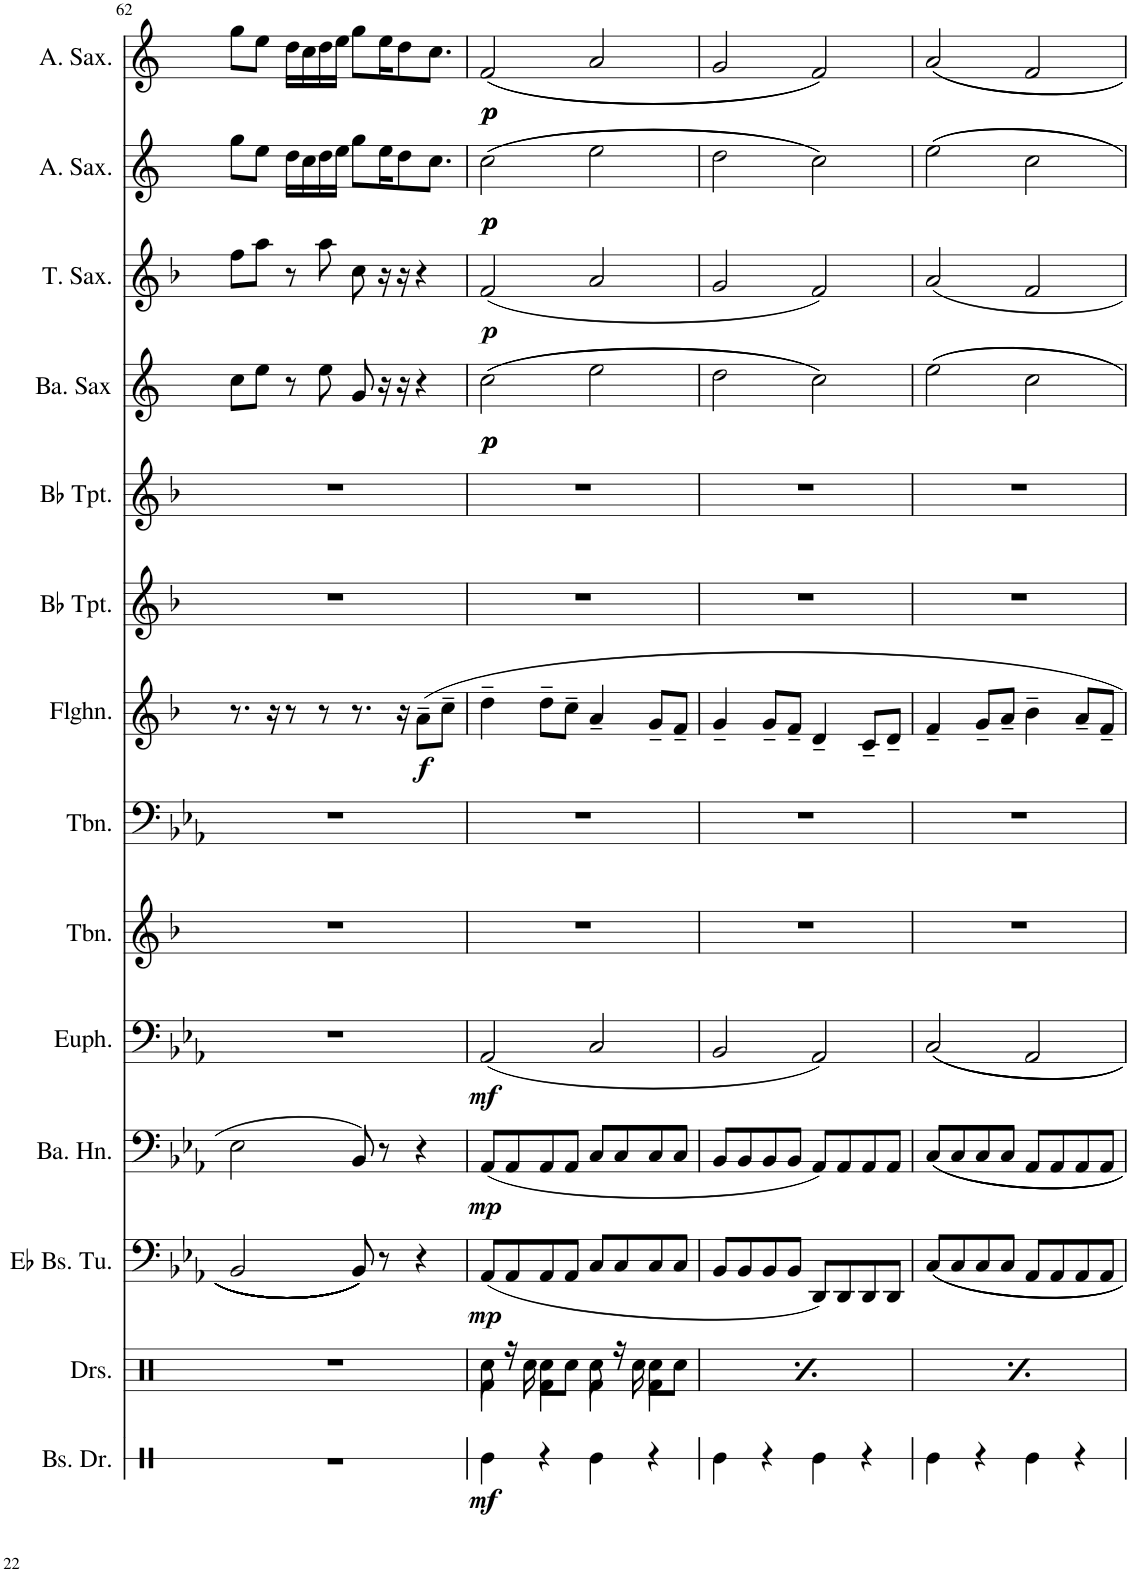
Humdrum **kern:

**kern	**dynam	**kern	**kern	**dynam	**kern	**dynam	**kern	**dynam	**kern	**kern	**kern	**dynam	**kern	**kern	**kern	**dynam	**kern	**dynam	**kern	**dynam	**kern	**dynam
*part14	*part14	*part13	*part12	*part12	*part11	*part11	*part10	*part10	*part9	*part8	*part7	*part7	*part6	*part5	*part4	*part4	*part3	*part3	*part2	*part2	*part1	*part1
*staff14	*staff14	*staff13	*staff12	*staff12	*staff11	*staff11	*staff10	*staff10	*staff9	*staff8	*staff7	*staff7	*staff6	*staff5	*staff4	*staff4	*staff3	*staff3	*staff2	*staff2	*staff1	*staff1
*I"Bas-drum	*	*I"Drumset	*I"Bas-tuba in Eb	*	*I"Bariton-hoorn	*	*I"Euphonium	*	*I"Trombone	*I"Trombone	*I"Flügelhorn	*	*I"Trompet in Bb	*I"Trompet in Bb	*I"Bariton-saxofoon	*	*I"Tenor-saxofoon	*	*I"Alt-saxofoon	*	*I"Alt-saxofoon	*
*I'Bs. Dr.	*	*I'Drs.	*	*	*I'Ba. Hn.	*	*I'Euph.	*	*I'Tbn.	*I'Tbn.	*I'Flghn.	*	*	*	*I'Ba. Sax	*	*I'T. Sax.	*	*I'A. Sax.	*	*I'A. Sax.	*
!!LO:PB:g=z
*clefX	*	*clefX	*clefF4	*	*clefF4	*	*clefF4	*	*clefG2	*clefF4	*clefG2	*	*clefG2	*clefG2	*clefG2	*	*clefG2	*	*clefG2	*	*clefG2	*
*	*	*	*	*	*Trd4c7	*	*	*	*Trd8c14	*	*Trd1c2	*	*Trd1c2	*Trd1c2	*Trd12c21	*	*Trd8c14	*	*Trd5c9	*	*Trd5c9	*
*k[]	*	*k[]	*k[b-e-a-]	*	*k[b-e-a-]	*	*k[b-e-a-]	*	*k[b-]	*k[b-e-a-]	*k[b-]	*	*k[b-]	*k[b-]	*k[]	*	*k[b-]	*	*k[]	*	*k[]	*
*M4/4	*	*M4/4	*M4/4	*	*M4/4	*	*M4/4	*	*M4/4	*M4/4	*M4/4	*	*M4/4	*M4/4	*M4/4	*	*M4/4	*	*M4/4	*	*M4/4	*
=62	=62	=62	=62	=62	=62	=62	=62	=62	=62	=62	=62	=62	=62	=62	=62	=62	=62	=62	=62	=62	=62	=62
1r	.	1r	2BB-/	.	2E-\	.	1r	.	1r	1r	8.r	.	1r	1r	8cc\L	.	8ff\L	.	8gg\L	.	8gg\L	.
.	.	.	.	.	.	.	.	.	.	.	.	.	.	.	8ee\J	.	8aa\J	.	8ee\J	.	8ee\J	.
.	.	.	.	.	.	.	.	.	.	.	16r	.	.	.	.	.	.	.	.	.	.	.
.	.	.	.	.	.	.	.	.	.	.	8r	.	.	.	8r	.	8r	.	16dd\LL	.	16dd\LL	.
.	.	.	.	.	.	.	.	.	.	.	.	.	.	.	.	.	.	.	16cc\	.	16cc\	.
.	.	.	.	.	.	.	.	.	.	.	8r	.	.	.	8ee\	.	8aa\	.	16dd\	.	16dd\	.
.	.	.	.	.	.	.	.	.	.	.	.	.	.	.	.	.	.	.	16ee\JJ	.	16ee\JJ	.
.	.	.	((8BB-/	.	8BB-/	.	.	.	.	.	8.r	.	.	.	8g/	.	8cc\	.	8gg\L	.	8gg\L	.
.	.	.	8r	.	8r	.	.	.	.	.	.	.	.	.	16r	.	16r	.	16ee\K	.	16ee\K	.
.	.	.	.	.	.	.	.	.	.	.	16r	.	.	.	16r	.	16r	.	8dd\	.	8dd\	.
!	!	!	!	!	!	!	!	!	!	!	!	!LO:DY:b	!	!	!	!	!	!	!	!	!	!
.	.	.	4r	.	4r	.	.	.	.	.	8a~\L	f	.	.	4r	.	4r	.	.	.	.	.
.	.	.	.	.	.	.	.	.	.	.	.	.	.	.	.	.	.	.	8.cc\J	.	8.cc\J	.
.	.	.	.	.	.	.	.	.	.	.	8cc~\J	.	.	.	.	.	.	.	.	.	.	.
=63	=63	=63	=63	=63	=63	=63	=63	=63	=63	=63	=63	=63	=63	=63	=63	=63	=63	=63	=63	=63	=63	=63
*	*	*^	*	*	*	*	*	*	*	*	*	*	*	*	*	*	*	*	*	*	*	*
!	!LO:DY:b	!	!	!	!LO:DY:b	!	!LO:DY:b	!	!LO:DY:b	!	!	!	!	!	!	!	!LO:DY:b	!	!	!	!	!	!
!	!	!	!	!	!	!	!	!	!	!	!	!	!	!	!	!	!LO:DY:n=1:b	!	!LO:DY:b	!	!LO:DY:b	!	!
!	!	!	!	!	!	!	!	!	!	!	!	!	!	!	!	!	!	!	!	!	!LO:DY:n=1:b	!	!LO:DY:b
!	!	!	!	!	!	!	!	!	!	!	!	!	!	!	!	!	!	!	!	!	!	!	!LO:DY:n=1:b
4Re\	mf	8Rcc\	4Rf\	8AA-/L	mp	(8AA-/L	mp	(2AA-/	mf	1r	1r	4dd~\	.	1r	1r	((2cc\	p p	(2f/	p	((2cc\	p p	((2f/	p p
.	.	16r	.	8AA-/	.	8AA-/	.	.	.	.	.	.	.	.	.	.	.	.	.	.	.	.	.
.	.	16Rcc\	.	.	.	.	.	.	.	.	.	.	.	.	.	.	.	.	.	.	.	.	.
4r	.	8Rcc\L	4Rf\	8AA-/	.	8AA-/	.	.	.	.	.	8dd~\L	.	.	.	.	.	.	.	.	.	.	.
.	.	8Rcc\J	.	8AA-/J	.	8AA-/J	.	.	.	.	.	8cc~\J	.	.	.	.	.	.	.	.	.	.	.
4Re\	.	8Rcc\	4Rf\	8C/L	.	8C/L	.	2C/	.	.	.	4a~/	.	.	.	2ee\	.	2a/	.	2ee\	.	2a/	.
.	.	16r	.	8C/	.	8C/	.	.	.	.	.	.	.	.	.	.	.	.	.	.	.	.	.
.	.	16Rcc\	.	.	.	.	.	.	.	.	.	.	.	.	.	.	.	.	.	.	.	.	.
4r	.	8Rcc\L	4Rf\	8C/	.	8C/	.	.	.	.	.	8g~/L	.	.	.	.	.	.	.	.	.	.	.
.	.	8Rcc\J	.	8C/J	.	8C/J	.	.	.	.	.	8f~/J	.	.	.	.	.	.	.	.	.	.	.
=64	=64	=64	=64	=64	=64	=64	=64	=64	=64	=64	=64	=64	=64	=64	=64	=64	=64	=64	=64	=64	=64	=64	=64
4Re\	.	8Rcc\	4Rf\	8BB-/L	.	8BB-/L	.	2BB-/	.	1r	1r	4g~/	.	1r	1r	2dd\	.	2g/	.	2dd\	.	2g/	.
.	.	16r	.	8BB-/	.	8BB-/	.	.	.	.	.	.	.	.	.	.	.	.	.	.	.	.	.
.	.	16Rcc\	.	.	.	.	.	.	.	.	.	.	.	.	.	.	.	.	.	.	.	.	.
4r	.	8Rcc\L	4Rf\	8BB-/	.	8BB-/	.	.	.	.	.	8g~/L	.	.	.	.	.	.	.	.	.	.	.
.	.	8Rcc\J	.	8BB-/J	.	8BB-/J	.	.	.	.	.	8f~/J	.	.	.	.	.	.	.	.	.	.	.
4Re\	.	8Rcc\	4Rf\	8DD/L	.	8AA-/L)	.	2AA-/)	.	.	.	4d~/	.	.	.	2cc\))	.	2f/)	.	2cc\))	.	2f/))	.
.	.	16r	.	8DD/	.	8AA-/	.	.	.	.	.	.	.	.	.	.	.	.	.	.	.	.	.
.	.	16Rcc\	.	.	.	.	.	.	.	.	.	.	.	.	.	.	.	.	.	.	.	.	.
4r	.	8Rcc\L	4Rf\	8DD/	.	8AA-/	.	.	.	.	.	8c~/L	.	.	.	.	.	.	.	.	.	.	.
.	.	8Rcc\J	.	8DD/J	.	8AA-/J	.	.	.	.	.	8d~/J	.	.	.	.	.	.	.	.	.	.	.
=65	=65	=65	=65	=65	=65	=65	=65	=65	=65	=65	=65	=65	=65	=65	=65	=65	=65	=65	=65	=65	=65	=65	=65
4Re\	.	8Rcc\	4Rf\	8C/L	.	8C/L	.	2C/	.	1r	1r	4f~/	.	1r	1r	2ee\	.	2a/	.	2ee\	.	2a/	.
.	.	16r	.	8C/	.	8C/	.	.	.	.	.	.	.	.	.	.	.	.	.	.	.	.	.
.	.	16Rcc\	.	.	.	.	.	.	.	.	.	.	.	.	.	.	.	.	.	.	.	.	.
4r	.	8Rcc\L	4Rf\	8C/	.	8C/	.	.	.	.	.	8g~/L	.	.	.	.	.	.	.	.	.	.	.
.	.	8Rcc\J	.	8C/J	.	8C/J	.	.	.	.	.	8a~/J	.	.	.	.	.	.	.	.	.	.	.
4Re\	.	8Rcc\	4Rf\	8AA-/L	.	8AA-/L	.	2AA-/	.	.	.	4b-~\	.	.	.	2cc\	.	2f/	.	2cc\	.	2f/	.
.	.	16r	.	8AA-/	.	8AA-/	.	.	.	.	.	.	.	.	.	.	.	.	.	.	.	.	.
.	.	16Rcc\	.	.	.	.	.	.	.	.	.	.	.	.	.	.	.	.	.	.	.	.	.
4r	.	8Rcc\L	4Rf\	8AA-/	.	8AA-/	.	.	.	.	.	8a~/L	.	.	.	.	.	.	.	.	.	.	.
.	.	8Rcc\J	.	8AA-/J	.	8AA-/J	.	.	.	.	.	8f~/J	.	.	.	.	.	.	.	.	.	.	.
*	*	*v	*v	*	*	*	*	*	*	*	*	*	*	*	*	*	*	*	*	*	*	*	*
=	=	=	=	=	=	=	=	=	=	=	=	=	=	=	=	=	=	=	=	=	=	=
*-	*-	*-	*-	*-	*-	*-	*-	*-	*-	*-	*-	*-	*-	*-	*-	*-	*-	*-	*-	*-	*-	*-
